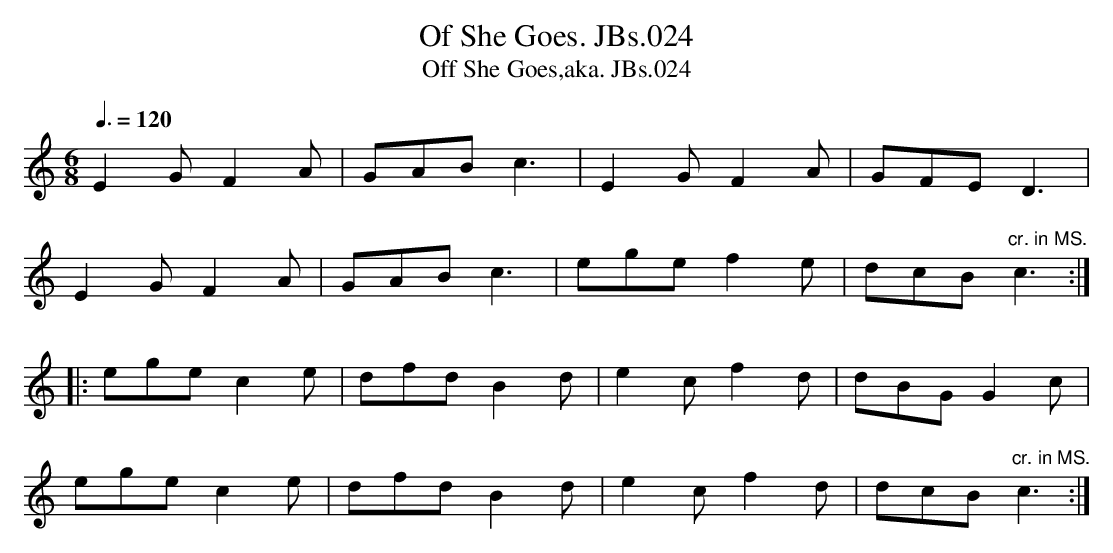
X:1
T:Of She Goes. JBs.024
T:Off She Goes,aka. JBs.024
L:1/8
M:6/8
Q:3/8=120
K:C
E2GF2A|GABc3|E2GF2A|GFE D3|!
E2GF2A|GABc3|ege f2e|dcB "cr. in MS."c3:|!
|:ege c2e|dfd B2d|e2cf2d|dBG G2c|!
egec2e|dfd B2d|e2cf2d|dcB"cr. in MS."c3:|
